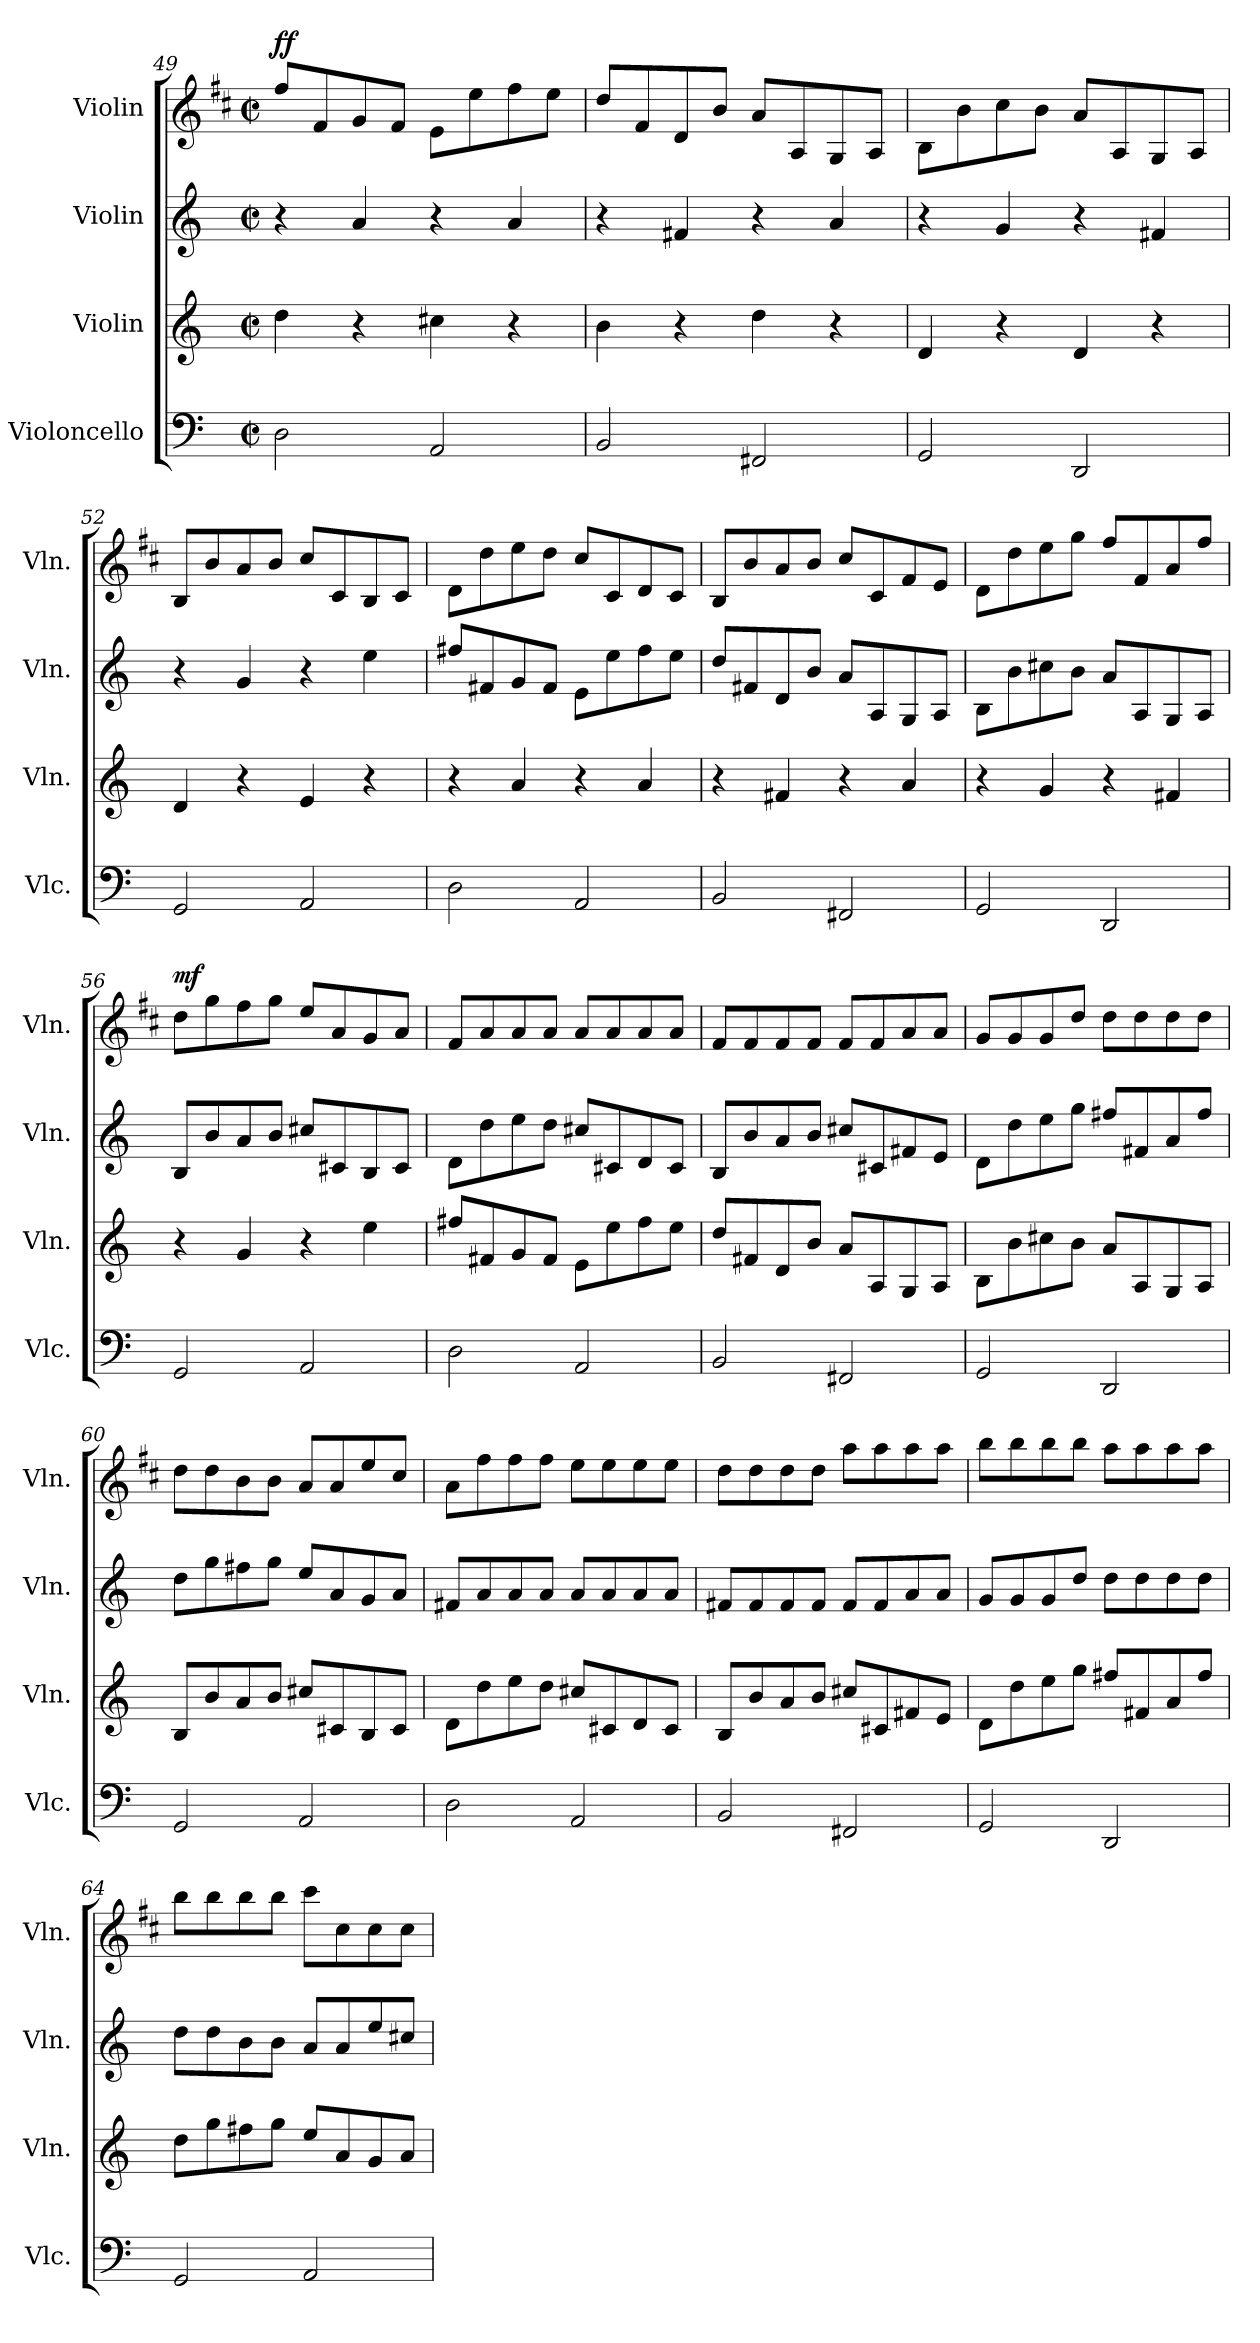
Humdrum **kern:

**kern	**kern	**kern	**kern	**dynam
*part4	*part3	*part2	*part1	*part1
*staff4	*staff3	*staff2	*staff1	*staff1
*I"Violoncello	*I"Violin	*I"Violin	*I"Violin	*
*I'Vlc.	*I'Vln.	*I'Vln.	*I'Vln.	*
*clefF4	*clefG2	*clefG2	*clefG2	*
*k[]	*k[]	*k[]	*k[f#c#]	*
*C:	*C:	*C:	*D:	*
*M2/2	*M2/2	*M2/2	*M2/2	*
*met(c|)	*met(c|)	*met(c|)	*met(c|)	*
=49	=49	=49	=49	=49
!	!	!	!	!LO:DY:a
2D\	4dd\	4r	8ff#/L	ff
.	.	.	8f#/	.
.	4r	4a/	8g/	.
.	.	.	8f#/J	.
2AA/	4cc#X\	4r	8e\L	.
.	.	.	8ee\	.
.	4r	4a/	8ff#\	.
.	.	.	8ee\J	.
!!LO:LB:g=z
=50	=50	=50	=50	=50
2BB/	4b\	4r	8dd/L	.
.	.	.	8f#/	.
.	4r	4f#X/	8d/	.
.	.	.	8b/J	.
2FF#X/	4dd\	4r	8a/L	.
.	.	.	8A/	.
.	4r	4a/	8G/	.
.	.	.	8A/J	.
=51	=51	=51	=51	=51
2GG/	4d/	4r	8B\L	.
.	.	.	8b\	.
.	4r	4g/	8cc#\	.
.	.	.	8b\J	.
2DD/	4d/	4r	8a/L	.
.	.	.	8A/	.
.	4r	4f#X/	8G/	.
.	.	.	8A/J	.
=52	=52	=52	=52	=52
2GG/	4d/	4r	8B/L	.
.	.	.	8b/	.
.	4r	4g/	8a/	.
.	.	.	8b/J	.
2AA/	4e/	4r	8cc#/L	.
.	.	.	8c#/	.
.	4r	4ee\	8B/	.
.	.	.	8c#/J	.
=53	=53	=53	=53	=53
2D\	4r	8ff#X/L	8d\L	.
.	.	8f#X/	8dd\	.
.	4a/	8g/	8ee\	.
.	.	8f#/J	8dd\J	.
2AA/	4r	8e\L	8cc#/L	.
.	.	8ee\	8c#/	.
.	4a/	8ff#\	8d/	.
.	.	8ee\J	8c#/J	.
!!LO:PB:g=z
=54	=54	=54	=54	=54
2BB/	4r	8dd/L	8B/L	.
.	.	8f#X/	8b/	.
.	4f#X/	8d/	8a/	.
.	.	8b/J	8b/J	.
2FF#X/	4r	8a/L	8cc#/L	.
.	.	8A/	8c#/	.
.	4a/	8G/	8f#/	.
.	.	8A/J	8e/J	.
=55	=55	=55	=55	=55
2GG/	4r	8B\L	8d\L	.
.	.	8b\	8dd\	.
.	4g/	8cc#X\	8ee\	.
.	.	8b\J	8gg\J	.
2DD/	4r	8a/L	8ff#/L	.
.	.	8A/	8f#/	.
.	4f#X/	8G/	8a/	.
.	.	8A/J	8ff#/J	.
=56	=56	=56	=56	=56
!	!	!	!	!LO:DY:a
2GG/	4r	8B/L	8dd\L	mf
.	.	8b/	8gg\	.
.	4g/	8a/	8ff#\	.
.	.	8b/J	8gg\J	.
2AA/	4r	8cc#X/L	8ee/L	.
.	.	8c#X/	8a/	.
.	4ee\	8B/	8g/	.
.	.	8c#/J	8a/J	.
=57	=57	=57	=57	=57
2D\	8ff#X/L	8d\L	8f#/L	.
.	8f#X/	8dd\	8a/	.
.	8g/	8ee\	8a/	.
.	8f#/J	8dd\J	8a/J	.
2AA/	8e\L	8cc#X/L	8a/L	.
.	8ee\	8c#X/	8a/	.
.	8ff#\	8d/	8a/	.
.	8ee\J	8c#/J	8a/J	.
!!LO:LB:g=z
=58	=58	=58	=58	=58
2BB/	8dd/L	8B/L	8f#/L	.
.	8f#X/	8b/	8f#/	.
.	8d/	8a/	8f#/	.
.	8b/J	8b/J	8f#/J	.
2FF#X/	8a/L	8cc#X/L	8f#/L	.
.	8A/	8c#X/	8f#/	.
.	8G/	8f#X/	8a/	.
.	8A/J	8e/J	8a/J	.
=59	=59	=59	=59	=59
2GG/	8B\L	8d\L	8g/L	.
.	8b\	8dd\	8g/	.
.	8cc#X\	8ee\	8g/	.
.	8b\J	8gg\J	8dd/J	.
2DD/	8a/L	8ff#X/L	8dd\L	.
.	8A/	8f#X/	8dd\	.
.	8G/	8a/	8dd\	.
.	8A/J	8ff#/J	8dd\J	.
=60	=60	=60	=60	=60
2GG/	8B/L	8dd\L	8dd\L	.
.	8b/	8gg\	8dd\	.
.	8a/	8ff#X\	8b\	.
.	8b/J	8gg\J	8b\J	.
2AA/	8cc#X/L	8ee/L	8a/L	.
.	8c#X/	8a/	8a/	.
.	8B/	8g/	8ee/	.
.	8c#/J	8a/J	8cc#/J	.
!!LO:LB:g=z
=61	=61	=61	=61	=61
2D\	8d\L	8f#X/L	8a\L	.
.	8dd\	8a/	8ff#\	.
.	8ee\	8a/	8ff#\	.
.	8dd\J	8a/J	8ff#\J	.
2AA/	8cc#X/L	8a/L	8ee\L	.
.	8c#X/	8a/	8ee\	.
.	8d/	8a/	8ee\	.
.	8c#/J	8a/J	8ee\J	.
=62	=62	=62	=62	=62
2BB/	8B/L	8f#X/L	8dd\L	.
.	8b/	8f#/	8dd\	.
.	8a/	8f#/	8dd\	.
.	8b/J	8f#/J	8dd\J	.
2FF#X/	8cc#X/L	8f#/L	8aa\L	.
.	8c#X/	8f#/	8aa\	.
.	8f#X/	8a/	8aa\	.
.	8e/J	8a/J	8aa\J	.
=63	=63	=63	=63	=63
2GG/	8d\L	8g/L	8bb\L	.
.	8dd\	8g/	8bb\	.
.	8ee\	8g/	8bb\	.
.	8gg\J	8dd/J	8bb\J	.
2DD/	8ff#X/L	8dd\L	8aa\L	.
.	8f#X/	8dd\	8aa\	.
.	8a/	8dd\	8aa\	.
.	8ff#/J	8dd\J	8aa\J	.
=64	=64	=64	=64	=64
2GG/	8dd\L	8dd\L	8bb\L	.
.	8gg\	8dd\	8bb\	.
.	8ff#X\	8b\	8bb\	.
.	8gg\J	8b\J	8bb\J	.
2AA/	8ee/L	8a/L	8ccc#\L	.
.	8a/	8a/	8cc#\	.
.	8g/	8ee/	8cc#\	.
.	8a/J	8cc#X/J	8cc#\J	.
=	=	=	=	=
*-	*-	*-	*-	*-
